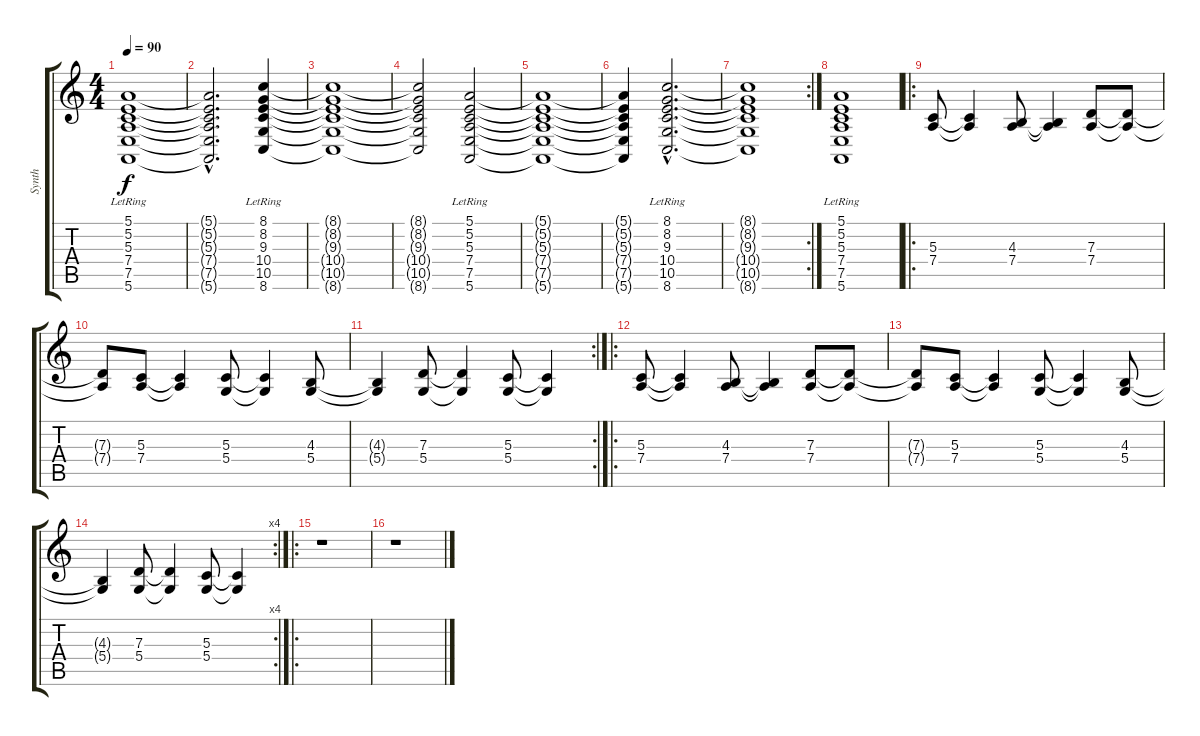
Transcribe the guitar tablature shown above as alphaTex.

\track ("Synth" "Synth") {instrument choiraahs}
\staff {score tabs}
\tuning (E4 B3 G3 D3 A2 E2) {hide}
\ts (4 4)
\tempo 90
\clef g2
\ks c
(5.1{lr} 5.2{lr} 5.3{lr} 7.4{lr} 7.5{lr} 5.6{lr}).1{dy f instrument choiraahs} |
(5.1{hac t} 5.2{hac t} 5.3{hac t} 7.4{hac t} 7.5{hac t} 5.6{hac t}).2{d} (8.1{lr} 8.2{lr} 9.3{lr} 10.4{lr} 10.5{lr} 8.6{lr}).4 |
(8.1{t} 8.2{t} 9.3{t} 10.4{t} 10.5{t} 8.6{t}).1 |
(8.1{t} 8.2{t} 9.3{t} 10.4{t} 10.5{t} 8.6{t}).2 (5.1{lr} 5.2{lr} 5.3{lr} 7.4{lr} 7.5{lr} 5.6{lr}).2 |
(5.1{t} 5.2{t} 5.3{t} 7.4{t} 7.5{t} 5.6{t}).1 |
(5.1{t} 5.2{t} 5.3{t} 7.4{t} 7.5{t} 5.6{t}).4 (8.1{hac lr} 8.2{hac lr} 9.3{hac lr} 10.4{hac lr} 10.5{hac lr} 8.6{hac lr}).2{d} |
\rc 2
(8.1{t} 8.2{t} 9.3{t} 10.4{t} 10.5{t} 8.6{t}).1 |
(5.1{lr} 5.2{lr} 5.3{lr} 7.4{lr} 7.5{lr} 5.6{lr}).1 |
\ro
(5.3 7.4).8 (5.3{t} 7.4{t}).4 (4.3 7.4).8 (4.3{t} 7.4{t}).4 (7.3 7.4).8 (7.3{t} 7.4{t}).8 |
(7.3{t} 7.4{t}).8 (5.3 7.4).8 (5.3{t} 7.4{t}).4 (5.3 5.4).8 (5.3{t} 5.4{t}).4 (4.3 5.4).8 |
\rc 2
(4.3{t} 5.4{t}).4 (7.3 5.4).8 (7.3{t} 5.4{t}).4 (5.3 5.4).8 (5.3{t} 5.4{t}).4 |
\ro
(5.3 7.4).8 (5.3{t} 7.4{t}).4 (4.3 7.4).8 (4.3{t} 7.4{t}).4 (7.3 7.4).8 (7.3{t} 7.4{t}).8 |
(7.3{t} 7.4{t}).8 (5.3 7.4).8 (5.3{t} 7.4{t}).4 (5.3 5.4).8 (5.3{t} 5.4{t}).4 (4.3 5.4).8 |
\rc 4
(4.3{t} 5.4{t}).4 (7.3 5.4).8 (7.3{t} 5.4{t}).4 (5.3 5.4).8 (5.3{t} 5.4{t}).4 |
\ro
r.1 |
r.1
